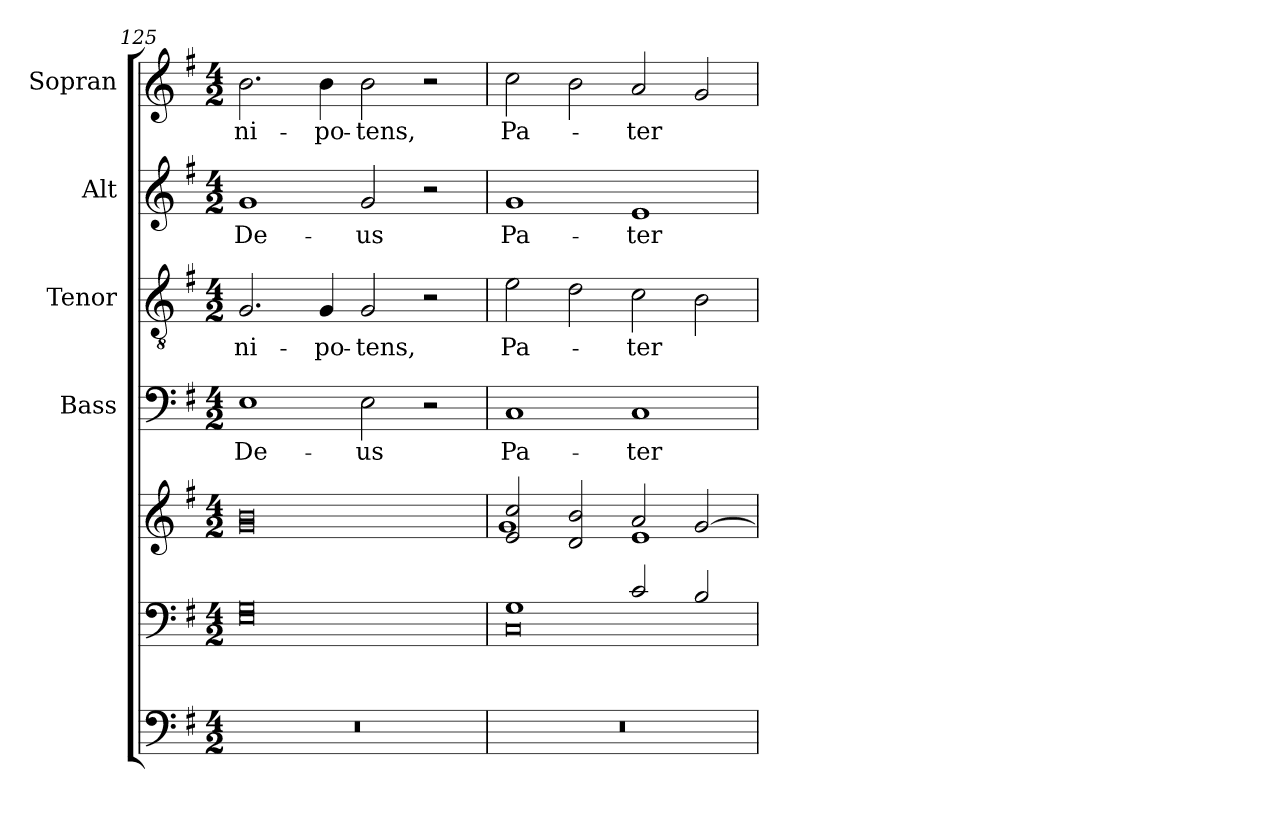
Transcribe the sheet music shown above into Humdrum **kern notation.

**kern	**kern	**kern	**kern	**text	**kern	**text	**kern	**text	**kern	**text
*part6	*part5	*part5	*part4	*part4	*part3	*part3	*part2	*part2	*part1	*part1
*staff7	*staff6	*staff5	*staff4	*staff4	*staff3	*staff3	*staff2	*staff2	*staff1	*staff1
*	*	*	*I"Bass	*	*I"Tenor	*	*I"Alt	*	*I"Sopran	*
*	*	*	*I'B.	*	*I'T.	*	*I'A.	*	*I'S.	*
*clefF4	*clefF4	*clefG2	*clefF4	*	*clefGv2	*	*clefG2	*	*clefG2	*
*k[f#]	*k[f#]	*k[f#]	*k[f#]	*	*k[f#]	*	*k[f#]	*	*k[f#]	*
*G:	*G:	*G:	*G:	*	*G:	*	*G:	*	*G:	*
*M4/2	*M4/2	*M4/2	*M4/2	*	*M4/2	*	*M4/2	*	*M4/2	*
=125	=125	=125	=125	=125	=125	=125	=125	=125	=125	=125
*	*^	*^	*	*	*	*	*	*	*	*
!	!	!	!	!	!	!LO:LY:b	!	!LO:LY:b	!	!LO:LY:b	!	!LO:LY:b
0r	0G	0E	0b	0g	1E	De-	2.G/	-ni-	1g	De-	2.b\	-ni-
!	!	!	!	!	!	!	!	!LO:LY:b	!	!	!	!LO:LY:b
.	.	.	.	.	.	.	4G/	-po-	.	.	4b\	-po-
!	!	!	!	!	!	!LO:LY:b	!	!LO:LY:b	!	!LO:LY:b	!	!LO:LY:b
.	.	.	.	.	2E\	-us	2G/	-tens,	2g/	-us	2b\	-tens,
.	.	.	.	.	2r	.	2r	.	2r	.	2r	.
!!LO:LB:g=z
=126	=126	=126	=126	=126	=126	=126	=126	=126	=126	=126	=126	=126
!	!	!	!	!	!	!LO:LY:b	!	!LO:LY:b	!	!LO:LY:b	!	!LO:LY:b
0r	1G	0C	2e/ 2cc/	1g	1C	Pa-	2e\	Pa-	1g	Pa-	2cc\	Pa-
.	.	.	2d/ 2b/	.	.	.	2d\	.	.	.	2b\	.
!	!	!	!	!	!	!LO:LY:b	!	!LO:LY:b	!	!LO:LY:b	!	!LO:LY:b
.	2c/	.	2a/	1e	1C	-ter	2c\	-ter	1e	-ter	2a/	-ter
.	2B/	.	[>2g/	.	.	.	2B\	.	.	.	2g/	.
*	*v	*v	*	*	*	*	*	*	*	*	*	*
*	*	*v	*v	*	*	*	*	*	*	*	*
=	=	=	=	=	=	=	=	=	=	=
*-	*-	*-	*-	*-	*-	*-	*-	*-	*-	*-
